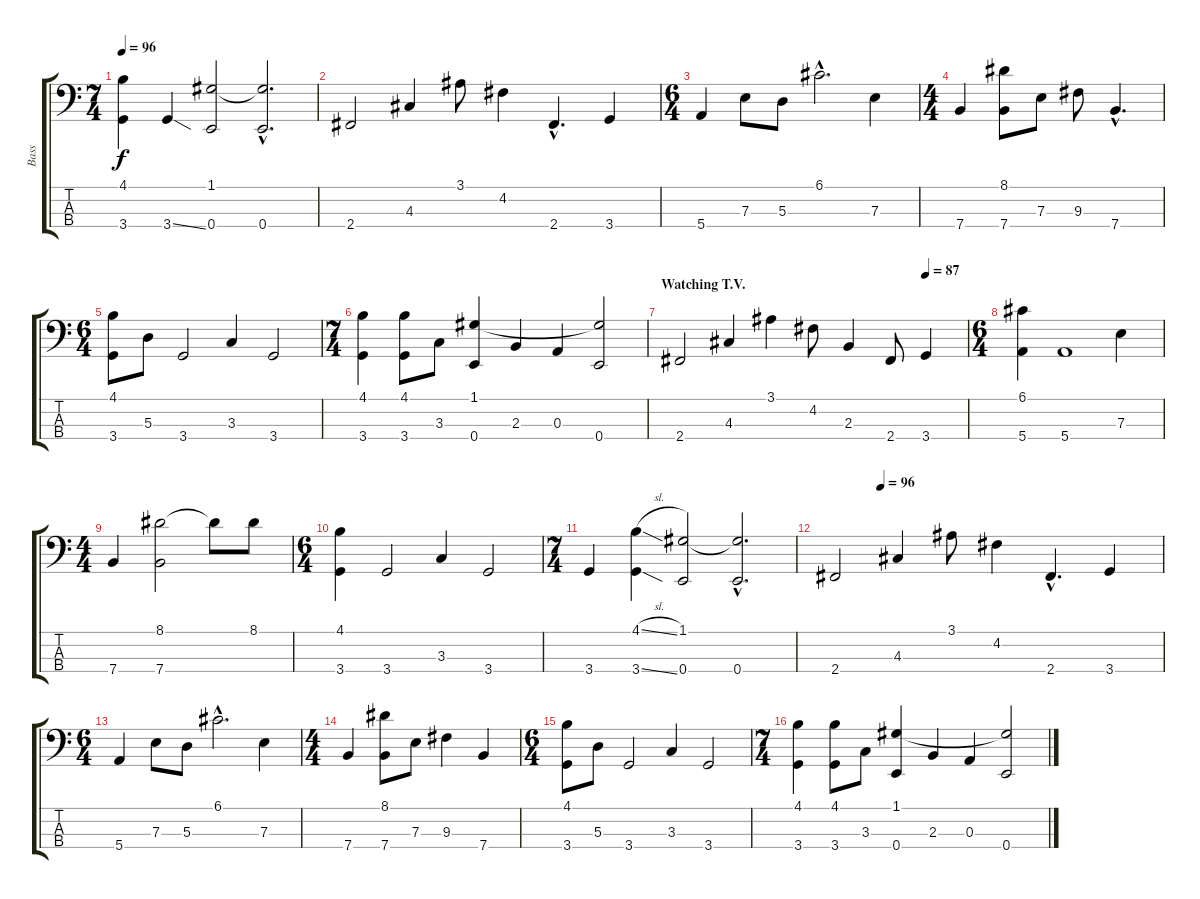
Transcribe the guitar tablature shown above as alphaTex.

\track ("Bass" "Bass") {instrument slapbass2}
\staff {score tabs}
\tuning (G2 D2 A1 E1) {hide}
\ts (7 4)
\tempo 96
\clef f4
\ks c
(4.1 3.4).4{dy f} 3.4{ss}.4 (1.1 0.4).2 (1.1{hac t} 0.4{hac}).2{d} |
2.4.2 4.3.4 3.1.8 4.2.4 2.4{hac}.4{d} 3.4.4 |
\ts (6 4)
5.4.4 7.3.8 5.3.8 6.1{hac}.2{d} 7.3.4 |
\ts (4 4)
7.4.4 (8.1 7.4).8 7.3.8 9.3.8 7.4{hac}.4{d} |
\ts (6 4)
(4.1 3.4).8 5.3.8 3.4.2 3.3.4 3.4.2 |
\ts (7 4)
(4.1 3.4).4 (4.1 3.4).8 3.3.8 (1.1 0.4).4 2.3.4 0.3.4 (1.1{t} 0.4).2 |
\section ("" "Watching T.V.")
\tempo (87 0.8571428571428571)
2.4.2 4.3.4 3.1.4 4.2.8 2.3.4 2.4.8 3.4.4 |
\ts (6 4)
(6.1 5.4).4 5.4.1 7.3.4 |
\ts (4 4)
7.4.4 (8.1 7.4).2 8.1{t}.8 8.1.8 |
\ts (6 4)
(4.1 3.4).4 3.4.2 3.3.4 3.4.2 |
\ts (7 4)
3.4.4 (4.1{sl} 3.4{ss}).4 (1.1 0.4).2 (1.1{hac t} 0.4{hac}).2{d} |
\tempo (96 0.14285714285714285)
2.4.2 4.3.4 3.1.8 4.2.4 2.4{hac}.4{d} 3.4.4 |
\ts (6 4)
5.4.4 7.3.8 5.3.8 6.1{hac}.2{d} 7.3.4 |
\ts (4 4)
7.4.4 (8.1 7.4).8 7.3.8 9.3.4 7.4.4 |
\ts (6 4)
(4.1 3.4).8 5.3.8 3.4.2 3.3.4 3.4.2 |
\ts (7 4)
(4.1 3.4).4 (4.1 3.4).8 3.3.8 (1.1 0.4).4 2.3.4 0.3.4 (1.1{t} 0.4).2
